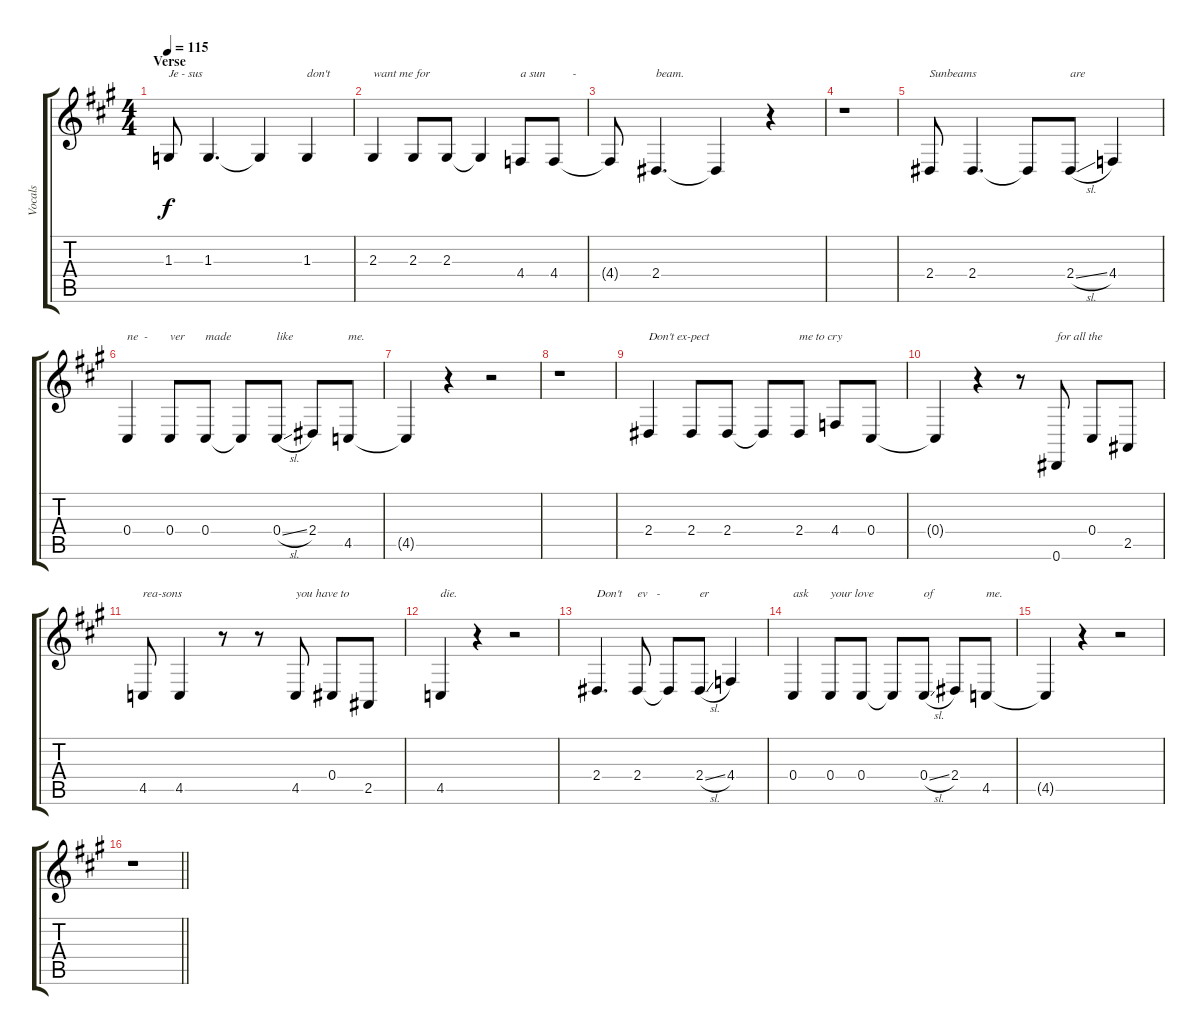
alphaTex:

\track ("Vocals" "Vocals") {instrument lead2sawtooth}
\staff {score tabs}
\tuning (Eb4 Bb3 Gb3 Db3 Ab2 Eb2) {hide}
\ts (4 4)
\section ("" "Verse")
\tempo 115
\clef g2
\ks a
1.3.8{txt "Je - sus" dy f} 1.3.4{d} 1.3{t}.4 1.3.4{txt "don't"} |
2.3.4{txt "want me for"} 2.3.8 2.3.8 2.3{t}.4 4.4.8{txt "a sun         -"} 4.4.8 |
4.4{t}.8 2.4.4{d txt "beam."} 2.4{t}.4 r.4 |
r.1 |
2.4.8{txt "Sunbeams"} 2.4.4{d} 2.4{t}.8 2.4{sl}.8{txt "are"} 4.4.4 |
0.4.4{txt "ne  -"} 0.4.8{txt "ver"} 0.4.8{txt "made"} 0.4{t}.8 0.4{sl}.8{txt "like"} 2.4.8 4.5.8{txt "me."} |
4.5{t}.4 r.4 r.2 |
r.1 |
2.4.4{txt "Don't ex-pect"} 2.4.8 2.4.8 2.4{t}.8 2.4.8{txt "me to cry"} 4.4.8 0.4.8 |
0.4{t}.4 r.4 r.8 0.6.8{txt "for all the"} 0.4.8 2.5.8 |
4.5.8{txt "rea-sons"} 4.5.4 r.8 r.8 4.5.8{txt "you have to"} 0.4.8 2.5.8 |
4.5.4{txt "die."} r.4 r.2 |
2.4.4{d txt "Don't"} 2.4.8{txt "ev   -"} 2.4{t}.8 2.4{sl}.8{txt "er"} 4.4.4 |
0.4.4{txt "ask"} 0.4.8{txt "your love"} 0.4.8 0.4{t}.8 0.4{sl}.8{txt "of"} 2.4.8 4.5.8{txt "me."} |
4.5{t}.4 r.4 r.2 |
\barLineRight lightlight
r.1
